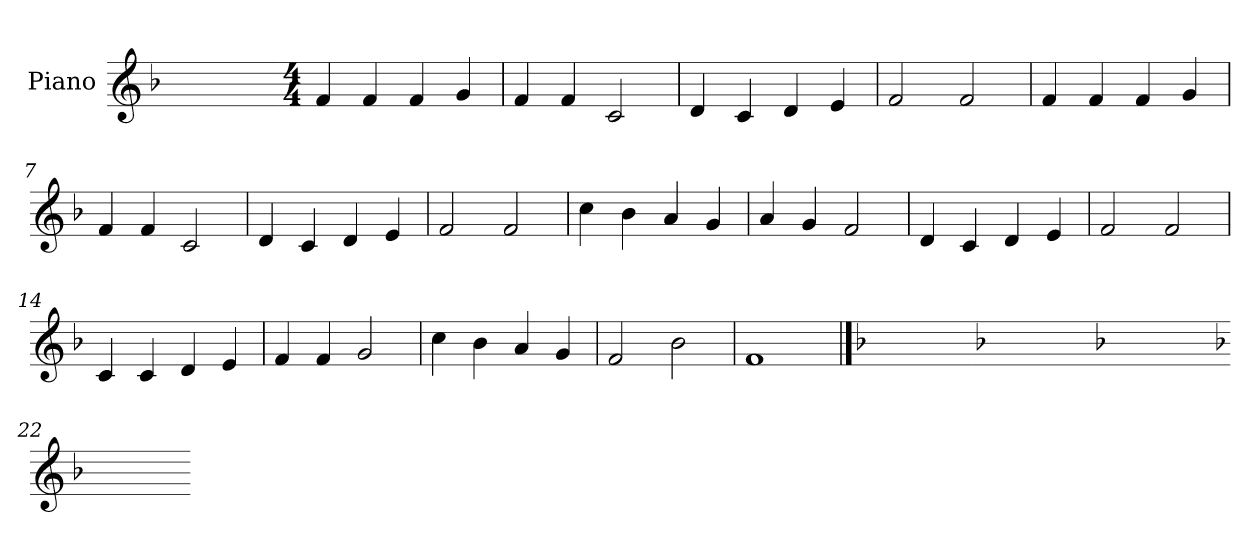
**kern
*part1
*staff1
*I"Piano
*I'Pno
*clefG2
*k[b-]
*F:
=1
1ryy
!!LO:LB:g=z
=2-
*M4/4
4f/
4f/
4f/
4g/
=3
4f/
4f/
2c/
=4
4d/
4c/
4d/
4e/
=5
2f/
2f/
!!LO:LB:g=z
=6
4f/
4f/
4f/
4g/
=7
4f/
4f/
2c/
=8
4d/
4c/
4d/
4e/
=9
2f/
2f/
!!LO:LB:g=z
=10
4cc\
4b-\
4a/
4g/
=11
4a/
4g/
2f/
=12
4d/
4c/
4d/
4e/
=13
2f/
2f/
!!LO:LB:g=z
=14
4c/
4c/
4d/
4e/
=15
4f/
4f/
2g/
=16
4cc\
4b-\
4a/
4g/
=17
2f/
2b-\
=18
1f
!!LO:LB:g=z
==19
*k[b-]
*F:
1ryy
!!LO:LB:g=z
=20-
*k[b-]
*F:
1ryy
!!LO:LB:g=z
=21-
*k[b-]
*F:
1ryy
!!LO:LB:g=z
=22-
*k[b-]
*F:
1ryy
=-
*-
